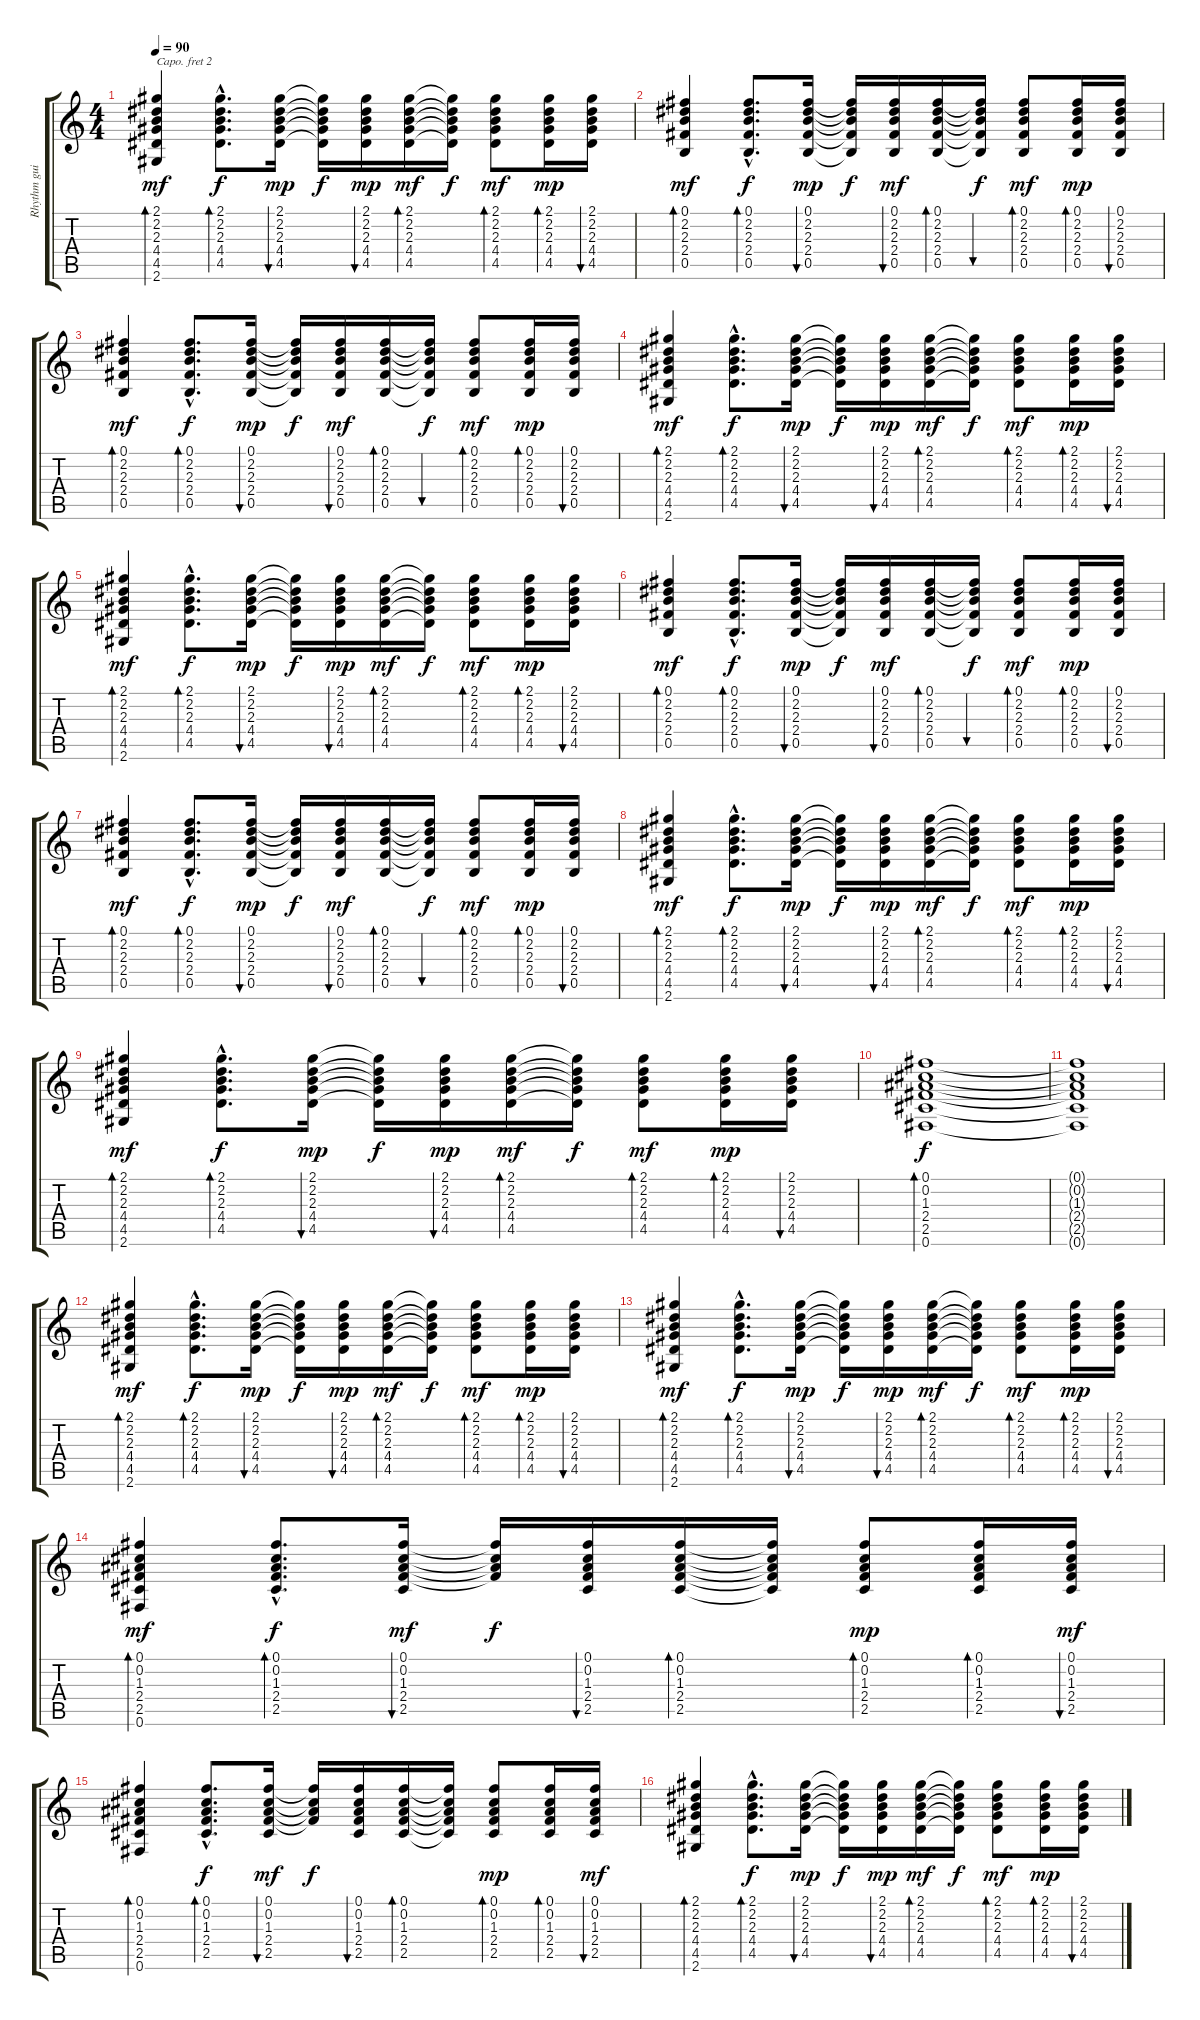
\track ("Rhythm guitar" "Rhythm gui") {instrument acousticguitarsteel}
\staff {score tabs}
\capo 2
\tuning (E4 B3 G3 D3 A2 E2) {hide}
\ts (4 4)
\tempo 90
\clef g2
\ks c
(2.1 2.2 2.3 4.4 4.5 2.6).4{bd 30 dy mf} (2.1{hac} 2.2{hac} 2.3{hac} 4.4{hac} 4.5{hac}).8{d bd 30 dy f} (2.1 2.2 2.3 4.4 4.5).16{bu 30 dy mp} (2.1{t} 2.2{t} 2.3{t} 4.4{t} 4.5{t}).16{dy f} (2.1 2.2 2.3 4.4 4.5).16{bu 30 dy mp} (2.1 2.2 2.3 4.4 4.5).16{bd 30 dy mf} (2.1{t} 2.2{t} 2.3{t} 4.4{t} 4.5{t}).16{dy f} (2.1 2.2 2.3 4.4 4.5).8{bd 30 dy mf} (2.1 2.2 2.3 4.4 4.5).16{bd 30 dy mp} (2.1 2.2 2.3 4.4 4.5).16{bu 30} |
(0.1 2.2 2.3 2.4 0.5).4{bd 30 dy mf} (0.1{hac} 2.2{hac} 2.3{hac} 2.4{hac} 0.5{hac}).8{d bd 30 dy f} (0.1 2.2 2.3 2.4 0.5).16{bu 30 dy mp} (0.1{t} 2.2{t} 2.3{t} 2.4{t} 0.5{t}).16{dy f} (0.1 2.2 2.3 2.4 0.5).16{bu 30 dy mf} (0.1 2.2 2.3 2.4 0.5).16{bd 30} (0.1{t} 2.2{t} 2.3{t} 2.4{t} 0.5{t}).16{bu 30 dy f} (0.1 2.2 2.3 2.4 0.5).8{bd 30 dy mf} (0.1 2.2 2.3 2.4 0.5).16{bd 30 dy mp} (0.1 2.2 2.3 2.4 0.5).16{bu 30} |
(0.1 2.2 2.3 2.4 0.5).4{bd 30 dy mf} (0.1{hac} 2.2{hac} 2.3{hac} 2.4{hac} 0.5{hac}).8{d bd 30 dy f} (0.1 2.2 2.3 2.4 0.5).16{bu 30 dy mp} (0.1{t} 2.2{t} 2.3{t} 2.4{t} 0.5{t}).16{dy f} (0.1 2.2 2.3 2.4 0.5).16{bu 30 dy mf} (0.1 2.2 2.3 2.4 0.5).16{bd 30} (0.1{t} 2.2{t} 2.3{t} 2.4{t} 0.5{t}).16{bu 30 dy f} (0.1 2.2 2.3 2.4 0.5).8{bd 30 dy mf} (0.1 2.2 2.3 2.4 0.5).16{bd 30 dy mp} (0.1 2.2 2.3 2.4 0.5).16{bu 30} |
(2.1 2.2 2.3 4.4 4.5 2.6).4{bd 30 dy mf} (2.1{hac} 2.2{hac} 2.3{hac} 4.4{hac} 4.5{hac}).8{d bd 30 dy f} (2.1 2.2 2.3 4.4 4.5).16{bu 30 dy mp} (2.1{t} 2.2{t} 2.3{t} 4.4{t} 4.5{t}).16{dy f} (2.1 2.2 2.3 4.4 4.5).16{bu 30 dy mp} (2.1 2.2 2.3 4.4 4.5).16{bd 30 dy mf} (2.1{t} 2.2{t} 2.3{t} 4.4{t} 4.5{t}).16{dy f} (2.1 2.2 2.3 4.4 4.5).8{bd 30 dy mf} (2.1 2.2 2.3 4.4 4.5).16{bd 30 dy mp} (2.1 2.2 2.3 4.4 4.5).16{bu 30} |
(2.1 2.2 2.3 4.4 4.5 2.6).4{bd 30 dy mf} (2.1{hac} 2.2{hac} 2.3{hac} 4.4{hac} 4.5{hac}).8{d bd 30 dy f} (2.1 2.2 2.3 4.4 4.5).16{bu 30 dy mp} (2.1{t} 2.2{t} 2.3{t} 4.4{t} 4.5{t}).16{dy f} (2.1 2.2 2.3 4.4 4.5).16{bu 30 dy mp} (2.1 2.2 2.3 4.4 4.5).16{bd 30 dy mf} (2.1{t} 2.2{t} 2.3{t} 4.4{t} 4.5{t}).16{dy f} (2.1 2.2 2.3 4.4 4.5).8{bd 30 dy mf} (2.1 2.2 2.3 4.4 4.5).16{bd 30 dy mp} (2.1 2.2 2.3 4.4 4.5).16{bu 30} |
(0.1 2.2 2.3 2.4 0.5).4{bd 30 dy mf} (0.1{hac} 2.2{hac} 2.3{hac} 2.4{hac} 0.5{hac}).8{d bd 30 dy f} (0.1 2.2 2.3 2.4 0.5).16{bu 30 dy mp} (0.1{t} 2.2{t} 2.3{t} 2.4{t} 0.5{t}).16{dy f} (0.1 2.2 2.3 2.4 0.5).16{bu 30 dy mf} (0.1 2.2 2.3 2.4 0.5).16{bd 30} (0.1{t} 2.2{t} 2.3{t} 2.4{t} 0.5{t}).16{bu 30 dy f} (0.1 2.2 2.3 2.4 0.5).8{bd 30 dy mf} (0.1 2.2 2.3 2.4 0.5).16{bd 30 dy mp} (0.1 2.2 2.3 2.4 0.5).16{bu 30} |
(0.1 2.2 2.3 2.4 0.5).4{bd 30 dy mf} (0.1{hac} 2.2{hac} 2.3{hac} 2.4{hac} 0.5{hac}).8{d bd 30 dy f} (0.1 2.2 2.3 2.4 0.5).16{bu 30 dy mp} (0.1{t} 2.2{t} 2.3{t} 2.4{t} 0.5{t}).16{dy f} (0.1 2.2 2.3 2.4 0.5).16{bu 30 dy mf} (0.1 2.2 2.3 2.4 0.5).16{bd 30} (0.1{t} 2.2{t} 2.3{t} 2.4{t} 0.5{t}).16{bu 30 dy f} (0.1 2.2 2.3 2.4 0.5).8{bd 30 dy mf} (0.1 2.2 2.3 2.4 0.5).16{bd 30 dy mp} (0.1 2.2 2.3 2.4 0.5).16{bu 30} |
(2.1 2.2 2.3 4.4 4.5 2.6).4{bd 30 dy mf} (2.1{hac} 2.2{hac} 2.3{hac} 4.4{hac} 4.5{hac}).8{d bd 30 dy f} (2.1 2.2 2.3 4.4 4.5).16{bu 30 dy mp} (2.1{t} 2.2{t} 2.3{t} 4.4{t} 4.5{t}).16{dy f} (2.1 2.2 2.3 4.4 4.5).16{bu 30 dy mp} (2.1 2.2 2.3 4.4 4.5).16{bd 30 dy mf} (2.1{t} 2.2{t} 2.3{t} 4.4{t} 4.5{t}).16{dy f} (2.1 2.2 2.3 4.4 4.5).8{bd 30 dy mf} (2.1 2.2 2.3 4.4 4.5).16{bd 30 dy mp} (2.1 2.2 2.3 4.4 4.5).16{bu 30} |
(2.1 2.2 2.3 4.4 4.5 2.6).4{bd 30 dy mf} (2.1{hac} 2.2{hac} 2.3{hac} 4.4{hac} 4.5{hac}).8{d bd 30 dy f} (2.1 2.2 2.3 4.4 4.5).16{bu 30 dy mp} (2.1{t} 2.2{t} 2.3{t} 4.4{t} 4.5{t}).16{dy f} (2.1 2.2 2.3 4.4 4.5).16{bu 30 dy mp} (2.1 2.2 2.3 4.4 4.5).16{bd 30 dy mf} (2.1{t} 2.2{t} 2.3{t} 4.4{t} 4.5{t}).16{dy f} (2.1 2.2 2.3 4.4 4.5).8{bd 30 dy mf} (2.1 2.2 2.3 4.4 4.5).16{bd 30 dy mp} (2.1 2.2 2.3 4.4 4.5).16{bu 30} |
(0.1 0.2 1.3 2.4 2.5 0.6).1{bd 30 dy f} |
(0.1{t} 0.2{t} 1.3{t} 2.4{t} 2.5{t} 0.6{t}).1 |
(2.1 2.2 2.3 4.4 4.5 2.6).4{bd 30 dy mf} (2.1{hac} 2.2{hac} 2.3{hac} 4.4{hac} 4.5{hac}).8{d bd 30 dy f} (2.1 2.2 2.3 4.4 4.5).16{bu 30 dy mp} (2.1{t} 2.2{t} 2.3{t} 4.4{t} 4.5{t}).16{dy f} (2.1 2.2 2.3 4.4 4.5).16{bu 30 dy mp} (2.1 2.2 2.3 4.4 4.5).16{bd 30 dy mf} (2.1{t} 2.2{t} 2.3{t} 4.4{t} 4.5{t}).16{dy f} (2.1 2.2 2.3 4.4 4.5).8{bd 30 dy mf} (2.1 2.2 2.3 4.4 4.5).16{bd 30 dy mp} (2.1 2.2 2.3 4.4 4.5).16{bu 30} |
(2.1 2.2 2.3 4.4 4.5 2.6).4{bd 30 dy mf} (2.1{hac} 2.2{hac} 2.3{hac} 4.4{hac} 4.5{hac}).8{d bd 30 dy f} (2.1 2.2 2.3 4.4 4.5).16{bu 30 dy mp} (2.1{t} 2.2{t} 2.3{t} 4.4{t} 4.5{t}).16{dy f} (2.1 2.2 2.3 4.4 4.5).16{bu 30 dy mp} (2.1 2.2 2.3 4.4 4.5).16{bd 30 dy mf} (2.1{t} 2.2{t} 2.3{t} 4.4{t} 4.5{t}).16{dy f} (2.1 2.2 2.3 4.4 4.5).8{bd 30 dy mf} (2.1 2.2 2.3 4.4 4.5).16{bd 30 dy mp} (2.1 2.2 2.3 4.4 4.5).16{bu 30} |
(0.1 0.2 1.3 2.4 2.5 0.6).4{bd 30 dy mf} (0.1{hac} 0.2{hac} 1.3{hac} 2.4{hac} 2.5{hac}).8{d bd 30 dy f} (0.1 0.2 1.3 2.4 2.5).16{bu 30 dy mf} (0.1{t} 0.2{t} 1.3{t} 2.4{t}).16{dy f} (0.1 0.2 1.3 2.4 2.5).16{bu 30} (0.1 0.2 1.3 2.4 2.5).16{bd 30} (0.1{t} 0.2{t} 1.3{t} 2.4{t} 2.5{t}).16 (0.1 0.2 1.3 2.4 2.5).8{bd 30 dy mp} (0.1 0.2 1.3 2.4 2.5).16{bd 30} (0.1 0.2 1.3 2.4 2.5).16{bu 30 dy mf} |
(0.1 0.2 1.3 2.4 2.5 0.6).4{bd 30} (0.1{hac} 0.2{hac} 1.3{hac} 2.4{hac} 2.5{hac}).8{d bd 30 dy f} (0.1 0.2 1.3 2.4 2.5).16{bu 30 dy mf} (0.1{t} 0.2{t} 1.3{t} 2.4{t}).16{dy f} (0.1 0.2 1.3 2.4 2.5).16{bu 30} (0.1 0.2 1.3 2.4 2.5).16{bd 30} (0.1{t} 0.2{t} 1.3{t} 2.4{t} 2.5{t}).16 (0.1 0.2 1.3 2.4 2.5).8{bd 30 dy mp} (0.1 0.2 1.3 2.4 2.5).16{bd 30} (0.1 0.2 1.3 2.4 2.5).16{bu 30 dy mf} |
(2.1 2.2 2.3 4.4 4.5 2.6).4{bd 30} (2.1{hac} 2.2{hac} 2.3{hac} 4.4{hac} 4.5{hac}).8{d bd 30 dy f} (2.1 2.2 2.3 4.4 4.5).16{bu 30 dy mp} (2.1{t} 2.2{t} 2.3{t} 4.4{t} 4.5{t}).16{dy f} (2.1 2.2 2.3 4.4 4.5).16{bu 30 dy mp} (2.1 2.2 2.3 4.4 4.5).16{bd 30 dy mf} (2.1{t} 2.2{t} 2.3{t} 4.4{t} 4.5{t}).16{dy f} (2.1 2.2 2.3 4.4 4.5).8{bd 30 dy mf} (2.1 2.2 2.3 4.4 4.5).16{bd 30 dy mp} (2.1 2.2 2.3 4.4 4.5).16{bu 30}
